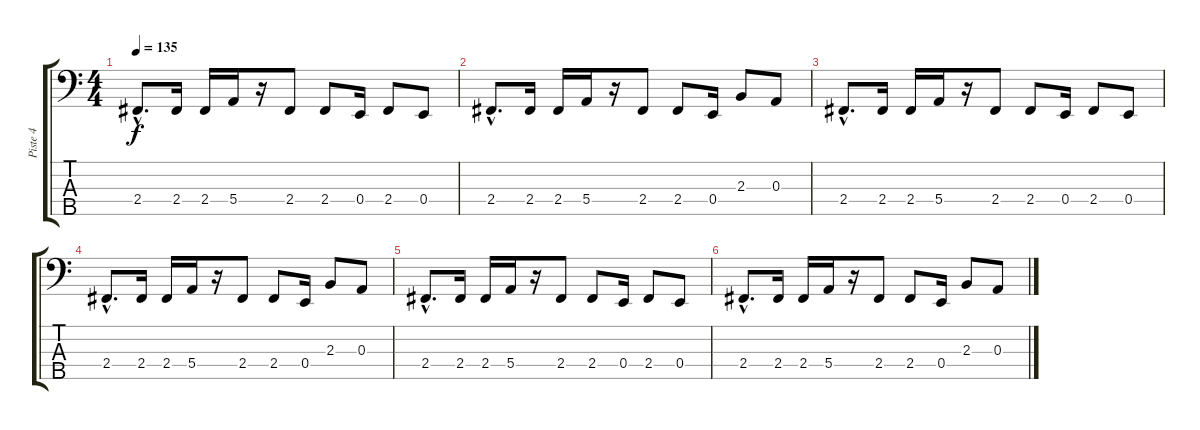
\track ("Piste 4" "Piste 4") {instrument electricbassfinger}
\staff {score tabs}
\tuning (G2 D2 A1 E1 B0) {hide}
\ts (4 4)
\tempo 135
\clef f4
\ks c
2.4{hac}.8{d dy f} 2.4.16 2.4.16 5.4.16 r.16 2.4.8 2.4.8 0.4.16 2.4.8 0.4.8 |
2.4{hac}.8{d} 2.4.16 2.4.16 5.4.16 r.16 2.4.8 2.4.8 0.4.16 2.3.8 0.3.8 |
2.4{hac}.8{d} 2.4.16 2.4.16 5.4.16 r.16 2.4.8 2.4.8 0.4.16 2.4.8 0.4.8 |
2.4{hac}.8{d} 2.4.16 2.4.16 5.4.16 r.16 2.4.8 2.4.8 0.4.16 2.3.8 0.3.8 |
2.4{hac}.8{d} 2.4.16 2.4.16 5.4.16 r.16 2.4.8 2.4.8 0.4.16 2.4.8 0.4.8 |
2.4{hac}.8{d} 2.4.16 2.4.16 5.4.16 r.16 2.4.8 2.4.8 0.4.16 2.3.8 0.3.8
